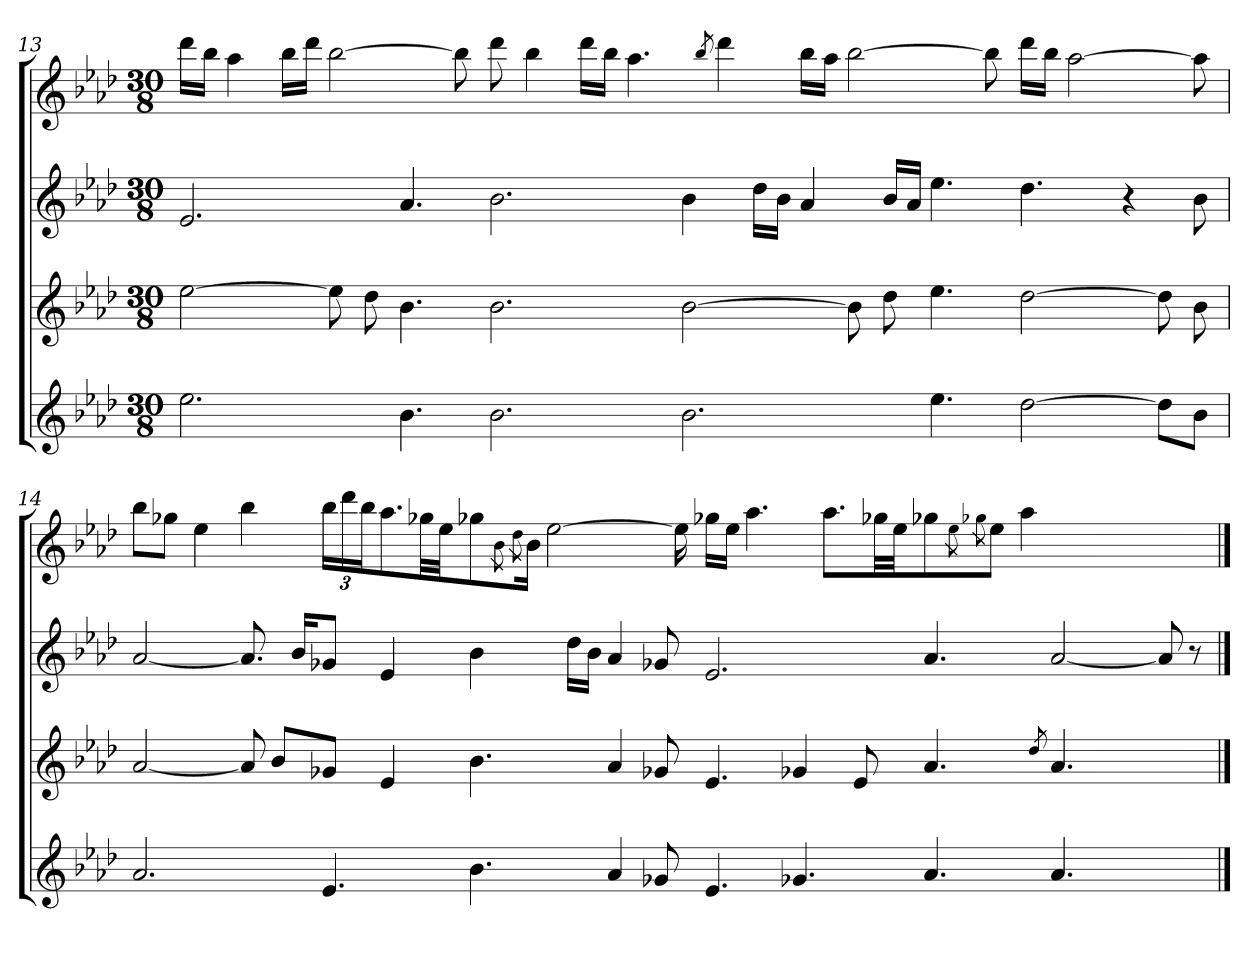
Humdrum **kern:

**kern	**kern	**kern	**kern
*part4	*part3	*part2	*part1
*staff4	*staff3	*staff2	*staff1
*clefG2	*clefG2	*clefG2	*clefG2
*k[b-e-a-d-]	*k[b-e-a-d-]	*k[b-e-a-d-]	*k[b-e-a-d-]
*M30/8	*M30/8	*M30/8	*M30/8
=13	=13	=13	=13
2.ee-	[2ee-	2.e-	16ddd-\LL
.	.	.	16bb-\JJ
.	.	.	4aa-
.	.	.	16bb-\LL
.	.	.	16ddd-\JJ
.	8ee-]	.	[2bb-
.	8dd-	.	.
4.b-	4.b-	4.a-	.
.	.	.	8bb-]
2.b-	2.b-	2.b-	8ddd-
.	.	.	4bb-
.	.	.	16ddd-\LL
.	.	.	16bb-\JJ
.	.	.	4.aa-
2.b-	[2b-	4b-	.
.	.	.	8qbb-
.	.	.	4ddd-
.	.	16dd-\LL	.
.	.	16b-\JJ	.
.	.	4a-	16bb-\LL
.	.	.	16aa-\JJ
.	8b-]	.	[2bb-
.	8dd-	16b-/LL	.
.	.	16a-/JJ	.
4.ee-	4.ee-	4.ee-	.
.	.	.	8bb-]
[2dd-	[2dd-	4.dd-	16ddd-\LL
.	.	.	16bb-\JJ
.	.	.	[2aa-
.	.	4r	.
8dd-\L]	8dd-]	.	.
8b-\J	8b-	8b-	8aa-]
=14	=14	=14	=14
2.a-	[2a-	[2a-	8bb-\L
.	.	.	8gg-X\J
.	.	.	4ee-
.	8a-]	8.a-]	4bb-
.	8b-/L	.	.
.	.	16b-/KL	.
4.e-	8g-X/J	8g-X/J	24bb-\LL
.	.	.	24ddd-\
.	.	.	24bb-\J
.	4e-	4e-	8.aa-\
.	.	.	32gg-X\LL
.	.	.	32ee-\JJ
4.b-	4.b-	4b-	8gg-X\
.	.	.	8qb-\
.	.	.	8qdd-\
.	.	.	16b-\Jk
.	.	.	[2ee-
.	.	16dd-\LL	.
.	.	16b-\JJ	.
4a-	4a-	4a-	.
8g-X	8g-X	8g-X	.
.	.	.	16ee-]
4.e-	4.e-	2.e-	16gg-X\LL
.	.	.	16ee-\JJ
.	.	.	4.aa-
4.g-X	4g-X	.	.
.	.	.	8.aa-\L
.	8e-	.	.
.	.	.	32gg-X\LL
.	.	.	32ee-\JJ
4.a-	4.a-	4.a-	8gg-X\
.	.	.	8qee-\
.	.	.	8qgg-X\
.	.	.	8ee-\J
.	.	.	4aa-
.	8qdd-	.	.
4.a-	4.a-	[2a-	.
.	.	.	2ryy
4.ryy	4.ryy	.	.
.	.	8a-]	.
.	.	8r	8ryy
==	==	==	==
*-	*-	*-	*-
